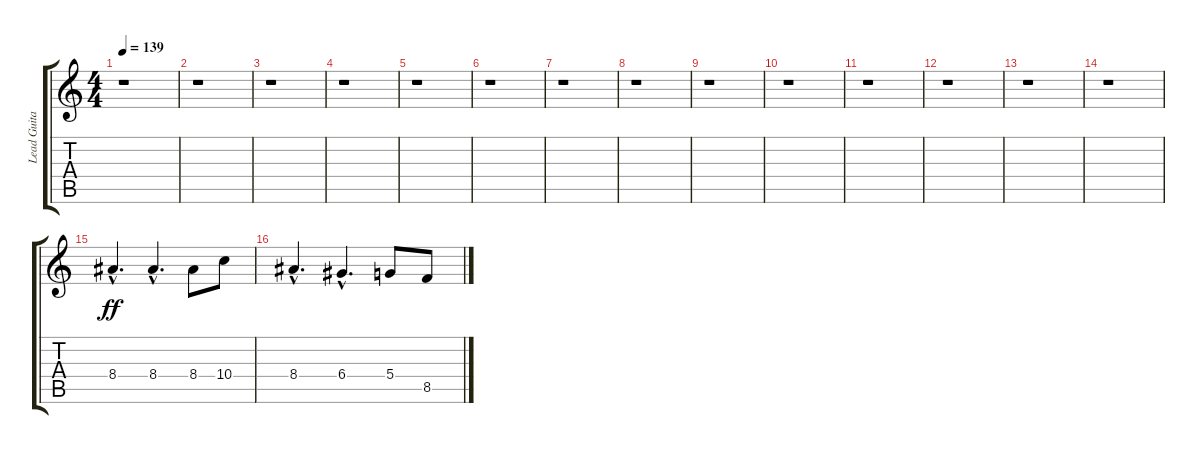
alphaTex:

\track ("Lead Guitar" "Lead Guita") {instrument overdrivenguitar}
\staff {score tabs}
\tuning (E4 B3 G3 D3 A2 E2) {hide}
\ts (4 4)
\tempo 139
\clef g2
\ks c
r.1{dy f} |
r.1 |
r.1 |
r.1 |
r.1 |
r.1 |
r.1 |
r.1 |
r.1 |
r.1 |
r.1 |
r.1 |
r.1 |
r.1 |
8.4{hac}.4{d dy ff} 8.4{hac}.4{d} 8.4.8 10.4.8 |
8.4{hac}.4{d} 6.4{hac}.4{d} 5.4.8 8.5.8
